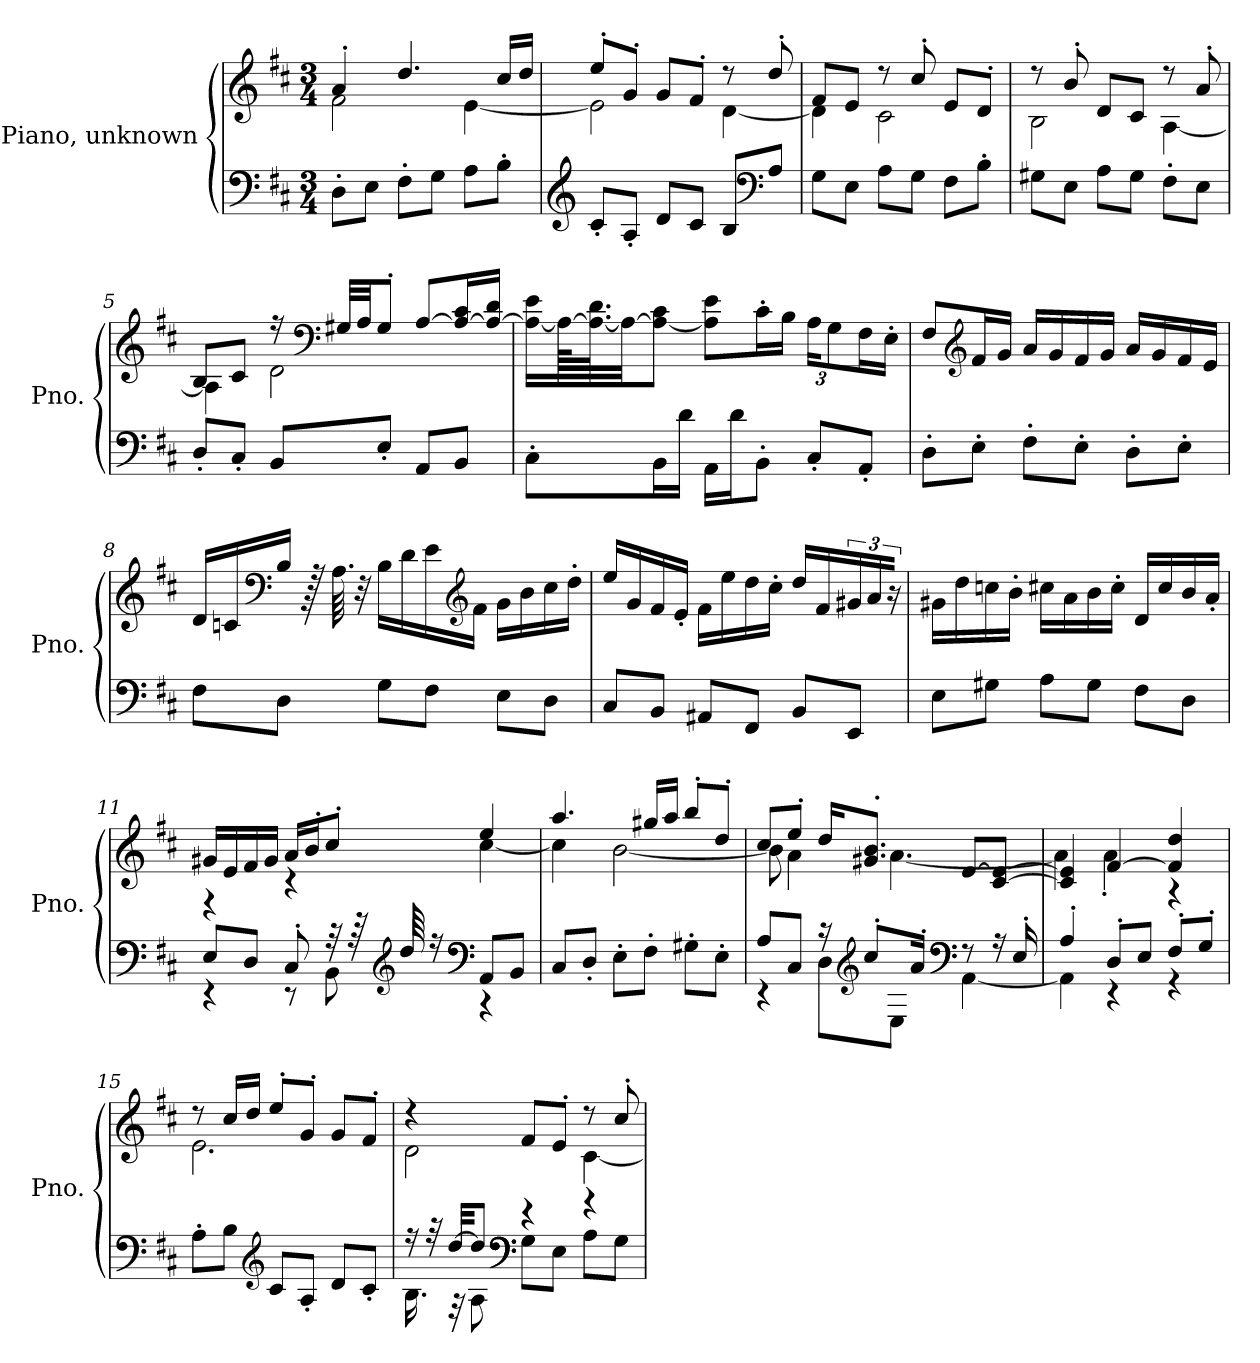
**kern	**kern
*part1	*part1
*staff2	*staff1
*I"Piano, unknown	*
*I'Pno.	*
*clefF4	*clefG2
*k[f#c#]	*k[f#c#]
*M3/4	*M3/4
*MM105	*MM105
=1	=1
*	*^
8D'\L	4a'/	2f#\
8E\J	.	.
8F#'\L	4.dd/	.
8G\J	.	.
8A\L	.	[4e\
8B'\J	16cc#/LL	.
.	16dd/JJ	.
=2	=2	=2
*clefG2	*	*
8c#'/L	8ee'/L	2e\]
8A'/J	8g'/J	.
8d/L	8g/L	.
8c#/J	8f#'/J	.
8B/L	8r	[4d\
*clefF4	*	*
8A/J	8dd'/	.
=3	=3	=3
8G\L	8f#/L	4d\]
8E\J	8e/J	.
8A\L	8r	2c#\
8G\J	8cc#'/	.
8F#\L	8e/L	.
8B'\J	8d'/J	.
=4	=4	=4
8G#X\L	8r	2B\
8E\J	8b'/	.
8A\L	8d/L	.
8G#\J	8c#/J	.
8F#'\L	8r	[4A\
8E\J	8a'/	.
!!LO:LB:g=z	!!
=5	=5	=5
8D'/L	8B/L	4A\]
8C#'/J	8c#/J	.
8BB/L	16r	2d\
*	*clefF4	*
.	32G#X/LLL	.
.	32A/JJ	.
8E'/J	8G#'/J	.
8AA/L	[8A/L	.
8BB/J	16A/_ 16c#/L	.
.	16A/_ 16d/JJ	.
*	*v	*v
=6	=6
8C#'\L	16A\_ 16e\LL
.	128A\KLL_
.	64.A\_ 64.d\J
.	32A\JJ_
16BB\L	8A\_ 8c#\J
16d\JJ	.
16AA\LL	8A\] 8e\L
16d\J	.
8BB'\J	16c#'\L
.	16B\JJ
*	*Xbrackettup
8C#'/L	24A\KL
.	12G\
8AA'/J	16F#\L
.	16E'\JJ
=7	=7
8D'\L	8F#/L
*	*clefG2
8E'\J	16f#/L
.	16g/JJ
8F#'\L	16a/LL
.	16g/
8E'\J	16f#/
.	16g/JJ
8D'\L	16a/LL
.	16g/
8E'\J	16f#/
.	16e/JJ
!!LO:LB:g=z
=8	=8
8F#\L	16d/LL
.	16cn/
*	*clefF4
8D\J	16B/JJ
.	128r
.	64.A\
.	32r
8G\L	16B\LL
.	16d\
8F#\J	16e\
*	*clefG2
.	16f#\JJ
8E\L	16g\LL
.	16b\
8D\J	16cc#\
.	16dd'\JJ
=9	=9
8C#/L	16ee/LL
.	16g/
8BB/J	16f#/
.	16e'/JJ
8AA#X/L	16f#\LL
.	16ee\
8FF#/J	16dd\
.	16cc#'\JJ
8BB/L	16dd/LL
.	16f#/
*	*brackettup
8EE/J	24g#X/
.	24a/JJ
.	24r
!!LO:LB:g=z
=10	=10
8E\L	16g#X\LL
.	16dd\
8G#X\J	16ccn\
.	16b'\JJ
8A\L	16cc#X\LL
.	16a\
8G#\J	16b\
.	16cc#'\JJ
8F#\L	16d/LL
.	16cc#/
8D\J	16b/
.	16a'/JJ
=11	=11
*^	*^
8E/L	4r	16g#X/LL	4r
.	.	16e/	.
8D/J	.	16f#/	.
.	.	16g#/JJ	.
8C#'/	8r	16a/LL	4r
.	.	16b'/J	.
32r	8BB\	8cc#'/J	.
64r	.	.	.
*clefG2	*	*	*
64dd/	.	.	.
16r	.	.	.
*clefF4	*	*	*
8AA/L	4r	4ee/	[4cc#\
8BB/J	.	.	.
*v	*v	*	*
=12	=12	=12
8C#/L	4.aa/	4cc#\]
8D'/J	.	.
8E'\L	.	[2b\
8F#'\J	16gg#X/LL	.
.	16aa/JJ	.
8G#X'\L	8bb'/L	.
8E'\J	8dd'/J	.
!!LO:LB:g=z	!!
=13	=13	=13
*^	*	*
8A/L	4r	8cc#/L	8b\]
8C#/J	.	8ee'/J	4a\
16r	8D\L	16dd/KL	.
*clefG2	*	*	*
8cc#'/L	.	8.g#X/' 8.b/'J	.
.	8E\J	.	[4.a\
16a'/Jk	.	.	.
*clefF4	*	*	*
8r	[4AA\	[8e/L	.
16r	.	[8c#/ 8e/_J	.
16E'/	.	.	.
=14	=14	=14	=14
4A'/	4AA\]	4c#/] 4e/]	4a\]
8D'/L	4r	[4f#/	4a'\
8E/J	.	.	.
8F#'/L	4r	4f#/] 4dd/	4r
8G'/J	.	.	.
*v	*v	*	*
=15	=15	=15
8A'\L	8r	2.e\
8B\J	16cc#/LL	.
.	16dd/JJ	.
*clefG2	*	*
8c#/L	8ee'/L	.
8A'/J	8g'/J	.
8d/L	8g/L	.
8c#'/J	8f#'/J	.
=16	=16	=16
*^	*	*
16r	16.B\	4r	2d\
32r	.	.	.
[32dd/KKL	32r	.	.
8dd/J]	8A\	.	.
*clefF4	*	*	*
4r	8G\L	8f#/L	.
.	8E\J	8e'/J	.
4r	8A\L	8r	[4c#\
.	8G\J	8cc#'/	.
*v	*v	*	*
*	*v	*v
=	=
*-	*-
